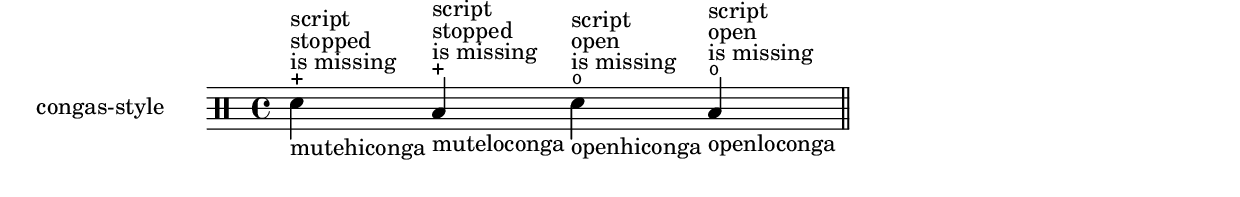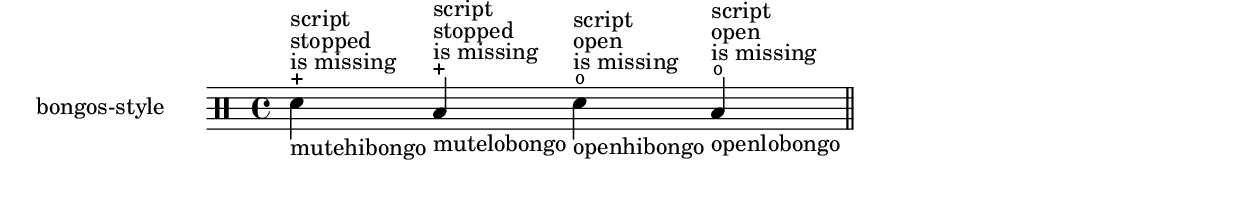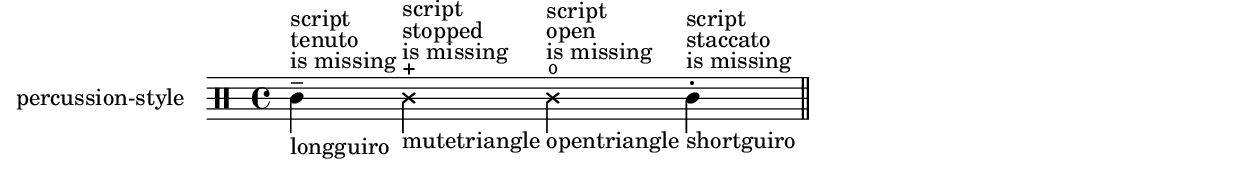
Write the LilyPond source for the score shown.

%% Generated by lilypond-book
%% Options: [exampleindent=10.16\mm,indent=0\mm,line-width=160\mm]
\include "lilypond-book-preamble.ly"


% ****************************************************************
% Start cut-&-pastable-section
% ****************************************************************



\paper {
  indent = 0\mm
  line-width = 160\mm
  % offset the left padding, also add 1mm as lilypond creates cropped
  % images with a little space on the right
  line-width = #(- line-width (* mm  3.000000) (* mm 1))
}

\layout {
  
}





% ****************************************************************
% ly snippet:
% ****************************************************************
\sourcefilename "/home/gub/NewGub/gub/target/linux-x86/src/lilypond-git.sv.gnu.org--lilypond.git-release-unstable/input/regression/drum-scripts.ly"
\sourcefileline 0
\version "2.23.1"

\header {
  texidoc = "Pitches for drums may have a defined articulation sign.
This test checks the predefined drum-styles and prints only drum-pitches with an
articulation sign.  These articulations need to be entered as a string,
otherwise they will not be respected and a remark about the missing script
is printed."
}

\paper { indent = 35 }

%% define a test-case to get always one example with a not appropriate defined
%% script-entry
#(module-define! (current-module)
                'test-style
                (alist->hash-table '((bassdrum cross open 0))))

%% the currently predefined styles, see /ly/drumpitch-init.ly
#(define predefined-drumstyles
 '(drums-style
   agostini-drums-style
   timbales-style
   congas-style
   bongos-style
   percussion-style))

$@(map
  (lambda (predefined-style)
    (let* (;; `predefined-drumstyles` is a symbol-list, thus lookup the style in
           ;; (current-module)
           (current-style-hash-table
             (module-ref (current-module) predefined-style))
           ;; transform the hash-tyble into an alist and sort it, to ensure
           ;; reproducibility
           (current-style
             (sort
               (hash-table->alist current-style-hash-table)
               (lambda (p q)
                 (symbol<? (car p) (car q)))))
           ;; keep only drum-pitches with scripts, add remarks about name and
           ;; if the script will be missing in printed output.
           (relevant-drum-notes
             (filter-map
               (lambda (entry)
                 (if (third entry)
                     (make-music
                       'NoteEvent
                       'articulations
                       (list (make-music
                               'TextScriptEvent
                               'direction -1
                               'text (object->string (car entry)))
                             (make-music
                               'TextScriptEvent
                               'direction 1
                               'text
                               (if (string? (third entry))
                                   ""
                                   (make-override-markup '(baseline-skip . 2)
                                     (make-column-markup
                                       (list
                                        "script"
                                        (format #f "~a" (third entry))
                                        "is missing"))))))
                       'drum-type (car entry)
                       'duration (ly:make-duration 2))
                     #f))
               current-style)))

    #{
    \new DrumStaff
      \with {
        instrumentName = #(symbol->string predefined-style)
        drumStyleTable = #current-style-hash-table
        \textLengthOn
      }
      \drummode {
        \cadenzaOn
          %% for styles where no scripts are defined, print a spacer and a remark
          #@(if (null? relevant-drum-notes)
                (list #{ s1^"No scripts defined" #})
                relevant-drum-notes)
        \bar "||"
      }
    #}))
   ;; add the test-style at the end
   (append predefined-drumstyles (list 'test-style)))



% ****************************************************************
% end ly snippet
% ****************************************************************
